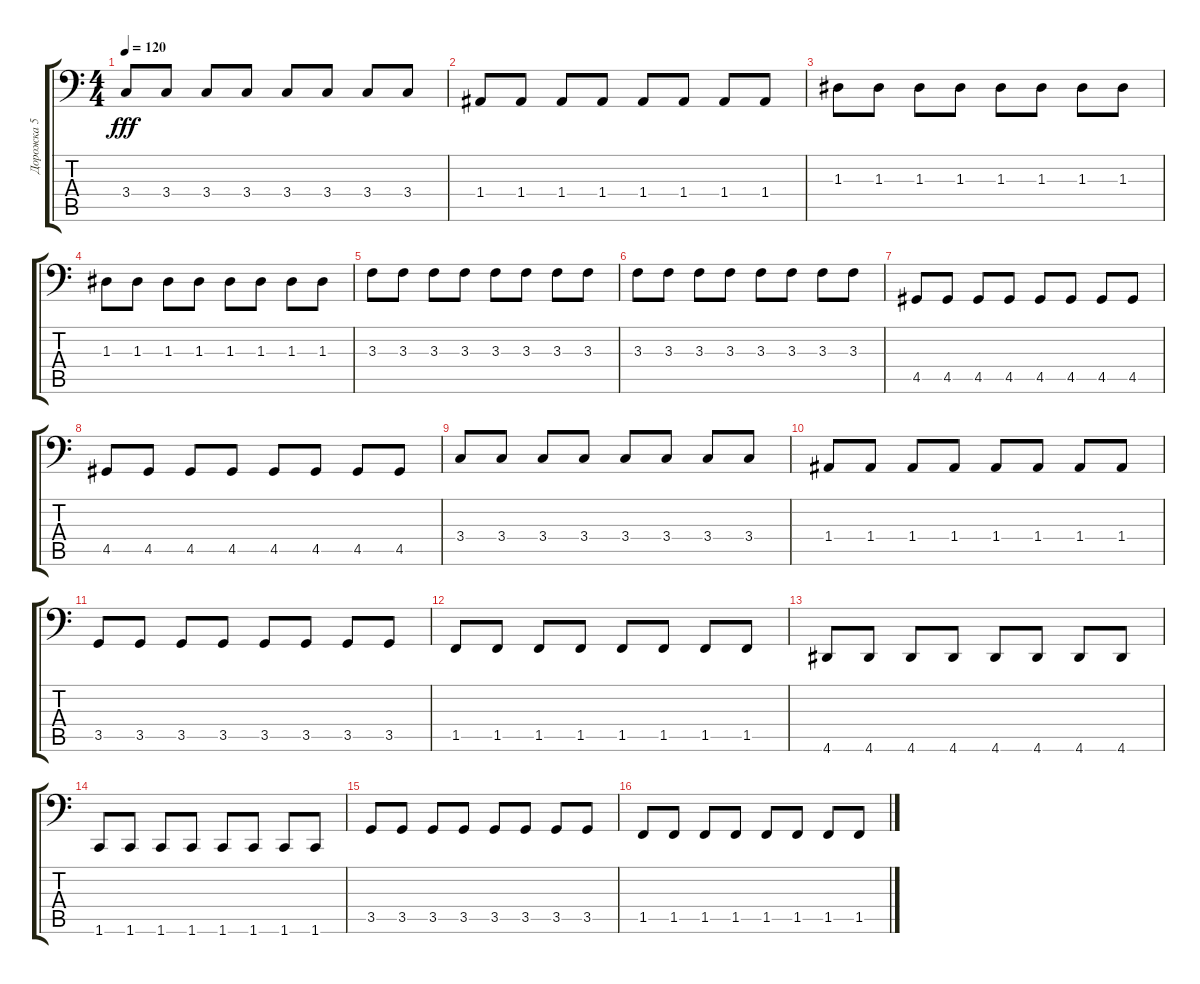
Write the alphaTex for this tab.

\track ("Дорожка 5" "Дорожка 5") {instrument electricbassfinger}
\staff {score tabs}
\tuning (C3 G2 D2 A1 E1 B0) {hide}
\ts (4 4)
\tempo 120
\clef f4
\ks c
3.4.8{dy fff} 3.4.8 3.4.8 3.4.8 3.4.8 3.4.8 3.4.8 3.4.8 |
1.4.8 1.4.8 1.4.8 1.4.8 1.4.8 1.4.8 1.4.8 1.4.8 |
1.3.8 1.3.8 1.3.8 1.3.8 1.3.8 1.3.8 1.3.8 1.3.8 |
1.3.8 1.3.8 1.3.8 1.3.8 1.3.8 1.3.8 1.3.8 1.3.8 |
3.3.8 3.3.8 3.3.8 3.3.8 3.3.8 3.3.8 3.3.8 3.3.8 |
3.3.8 3.3.8 3.3.8 3.3.8 3.3.8 3.3.8 3.3.8 3.3.8 |
4.5.8 4.5.8 4.5.8 4.5.8 4.5.8 4.5.8 4.5.8 4.5.8 |
4.5.8 4.5.8 4.5.8 4.5.8 4.5.8 4.5.8 4.5.8 4.5.8 |
3.4.8 3.4.8 3.4.8 3.4.8 3.4.8 3.4.8 3.4.8 3.4.8 |
1.4.8 1.4.8 1.4.8 1.4.8 1.4.8 1.4.8 1.4.8 1.4.8 |
3.5.8 3.5.8 3.5.8 3.5.8 3.5.8 3.5.8 3.5.8 3.5.8 |
1.5.8 1.5.8 1.5.8 1.5.8 1.5.8 1.5.8 1.5.8 1.5.8 |
4.6.8 4.6.8 4.6.8 4.6.8 4.6.8 4.6.8 4.6.8 4.6.8 |
1.6.8 1.6.8 1.6.8 1.6.8 1.6.8 1.6.8 1.6.8 1.6.8 |
3.5.8 3.5.8 3.5.8 3.5.8 3.5.8 3.5.8 3.5.8 3.5.8 |
1.5.8 1.5.8 1.5.8 1.5.8 1.5.8 1.5.8 1.5.8 1.5.8
